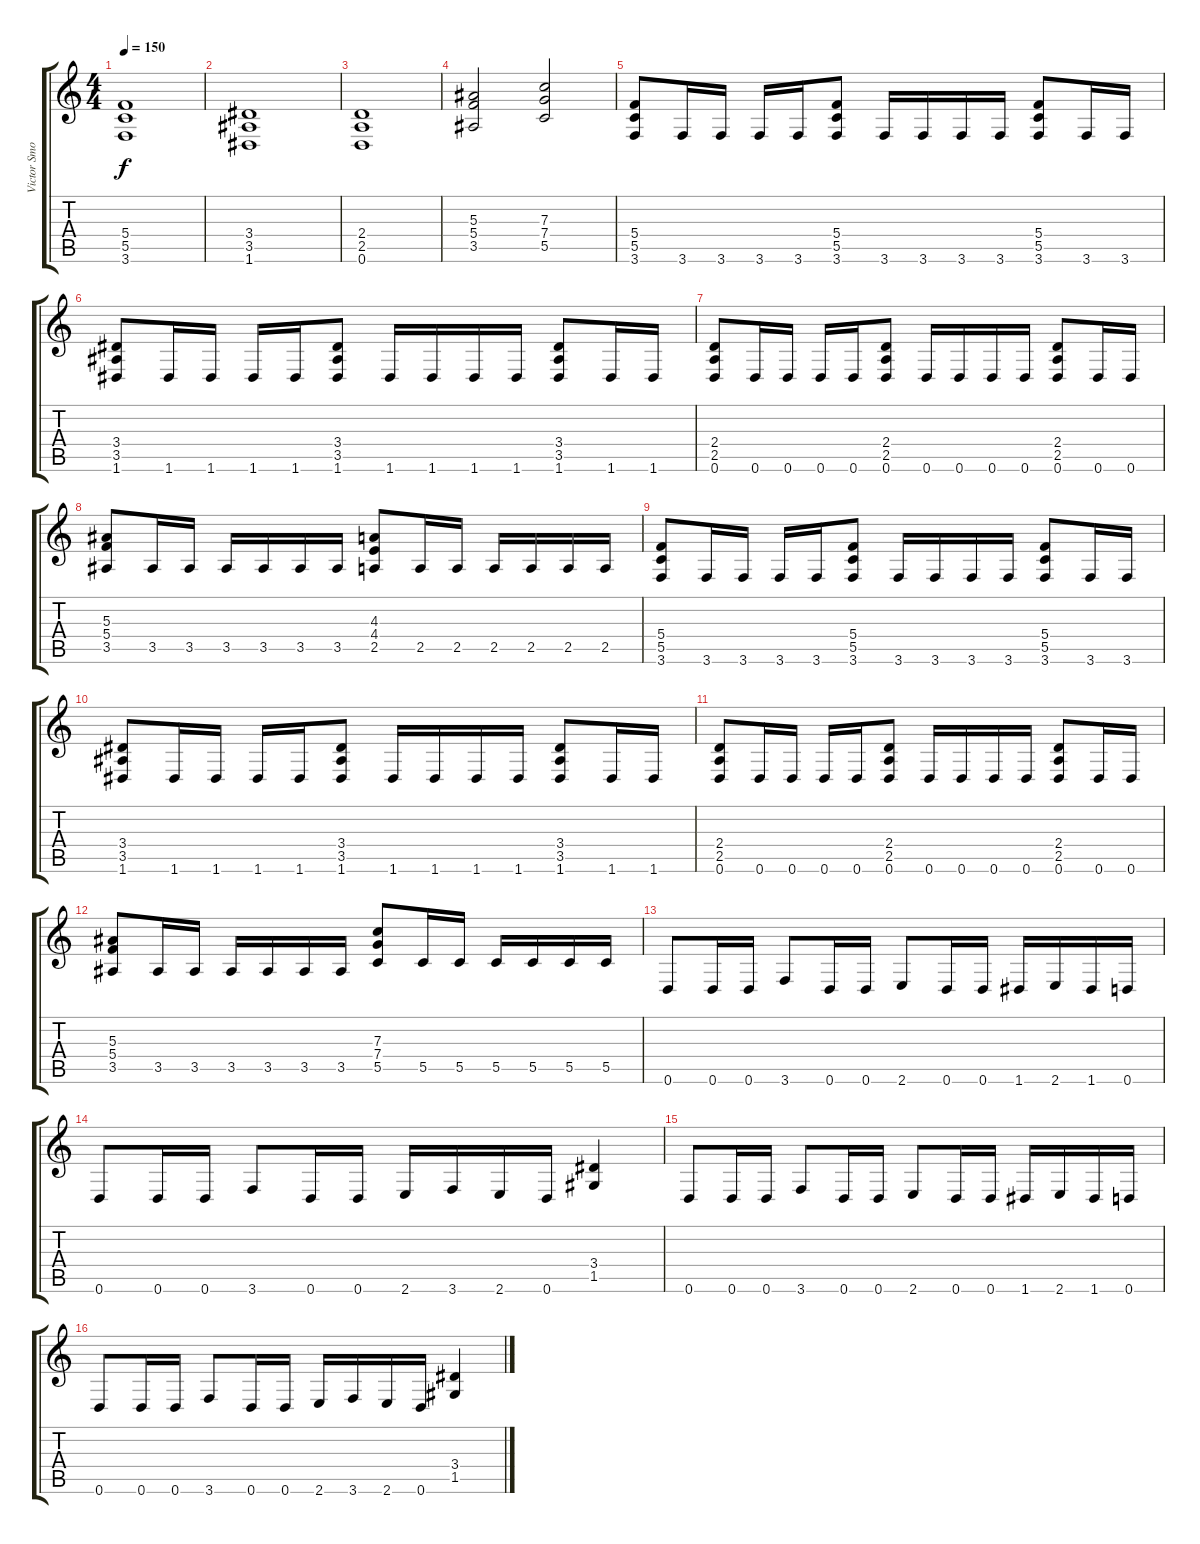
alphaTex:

\track ("Victor Smolski" "Victor Smo") {instrument distortionguitar}
\staff {score tabs}
\tuning (D4 A3 F3 C3 G2 D2) {hide}
\ts (4 4)
\tempo 150
\clef g2
\ks c
(5.4 5.5 3.6).1{dy f} |
(3.4 3.5 1.6).1 |
(2.4 2.5 0.6).1 |
(5.3 5.4 3.5).2 (7.3 7.4 5.5).2 |
(5.4 5.5 3.6).8 3.6.16 3.6.16 3.6.16 3.6.16 (5.4 5.5 3.6).8 3.6.16 3.6.16 3.6.16 3.6.16 (5.4 5.5 3.6).8 3.6.16 3.6.16 |
(3.4 3.5 1.6).8 1.6.16 1.6.16 1.6.16 1.6.16 (3.4 3.5 1.6).8 1.6.16 1.6.16 1.6.16 1.6.16 (3.4 3.5 1.6).8 1.6.16 1.6.16 |
(2.4 2.5 0.6).8 0.6.16 0.6.16 0.6.16 0.6.16 (2.4 2.5 0.6).8 0.6.16 0.6.16 0.6.16 0.6.16 (2.4 2.5 0.6).8 0.6.16 0.6.16 |
(5.3 5.4 3.5).8 3.5.16 3.5.16 3.5.16 3.5.16 3.5.16 3.5.16 (4.3 4.4 2.5).8 2.5.16 2.5.16 2.5.16 2.5.16 2.5.16 2.5.16 |
(5.4 5.5 3.6).8 3.6.16 3.6.16 3.6.16 3.6.16 (5.4 5.5 3.6).8 3.6.16 3.6.16 3.6.16 3.6.16 (5.4 5.5 3.6).8 3.6.16 3.6.16 |
(3.4 3.5 1.6).8 1.6.16 1.6.16 1.6.16 1.6.16 (3.4 3.5 1.6).8 1.6.16 1.6.16 1.6.16 1.6.16 (3.4 3.5 1.6).8 1.6.16 1.6.16 |
(2.4 2.5 0.6).8 0.6.16 0.6.16 0.6.16 0.6.16 (2.4 2.5 0.6).8 0.6.16 0.6.16 0.6.16 0.6.16 (2.4 2.5 0.6).8 0.6.16 0.6.16 |
(5.3 5.4 3.5).8 3.5.16 3.5.16 3.5.16 3.5.16 3.5.16 3.5.16 (7.3 7.4 5.5).8 5.5.16 5.5.16 5.5.16 5.5.16 5.5.16 5.5.16 |
0.6.8 0.6.16 0.6.16 3.6.8 0.6.16 0.6.16 2.6.8 0.6.16 0.6.16 1.6.16 2.6.16 1.6.16 0.6.16 |
0.6.8 0.6.16 0.6.16 3.6.8 0.6.16 0.6.16 2.6.16 3.6.16 2.6.16 0.6.16 (3.4 1.5).4 |
0.6.8 0.6.16 0.6.16 3.6.8 0.6.16 0.6.16 2.6.8 0.6.16 0.6.16 1.6.16 2.6.16 1.6.16 0.6.16 |
0.6.8 0.6.16 0.6.16 3.6.8 0.6.16 0.6.16 2.6.16 3.6.16 2.6.16 0.6.16 (3.4 1.5).4
